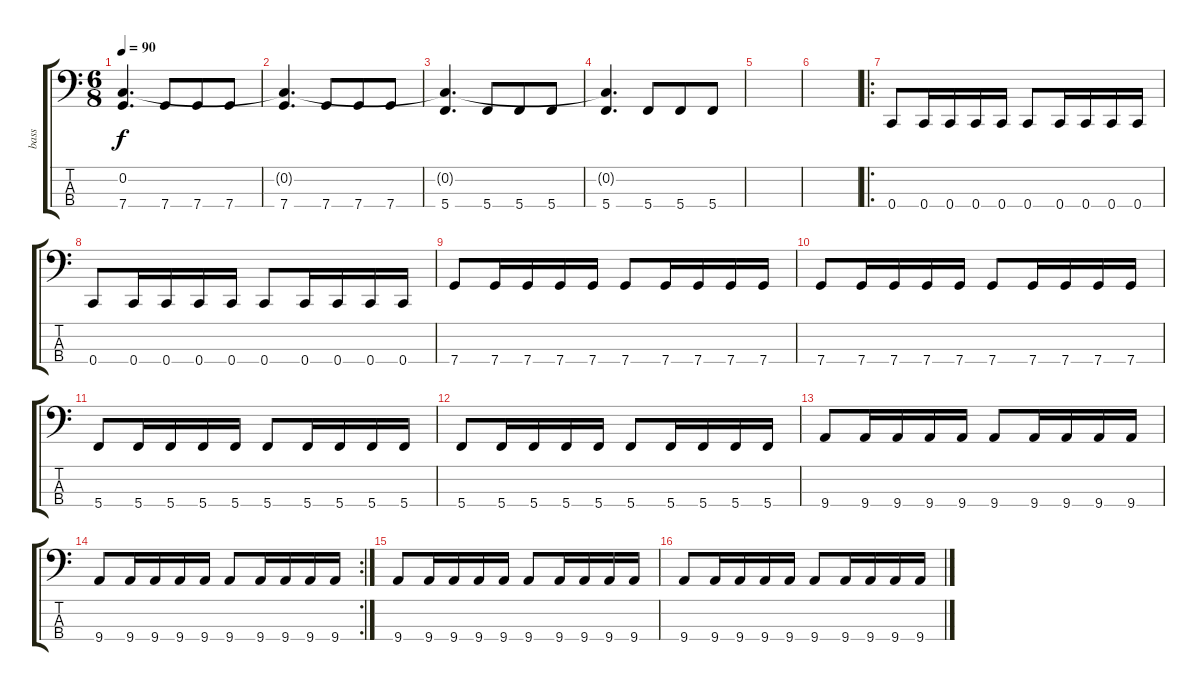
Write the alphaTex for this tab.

\track ("bass" "bass") {instrument electricbasspick}
\staff {score tabs}
\tuning (F2 C2 G1 C1) {hide}
\ts (6 8)
\tempo 90
\clef f4
\ks c
(0.2{t} 7.4).4{d dy f} 7.4.8 7.4.8 7.4.8 |
(0.2{t} 7.4).4{d} 7.4.8 7.4.8 7.4.8 |
(0.2{t} 5.4).4{d} 5.4.8 5.4.8 5.4.8 |
(0.2{t} 5.4).4{d} 5.4.8 5.4.8 5.4.8 |
|
|
\ro
0.4.8 0.4.16 0.4.16 0.4.16 0.4.16 0.4.8 0.4.16 0.4.16 0.4.16 0.4.16 |
0.4.8 0.4.16 0.4.16 0.4.16 0.4.16 0.4.8 0.4.16 0.4.16 0.4.16 0.4.16 |
7.4.8 7.4.16 7.4.16 7.4.16 7.4.16 7.4.8 7.4.16 7.4.16 7.4.16 7.4.16 |
7.4.8 7.4.16 7.4.16 7.4.16 7.4.16 7.4.8 7.4.16 7.4.16 7.4.16 7.4.16 |
5.4.8 5.4.16 5.4.16 5.4.16 5.4.16 5.4.8 5.4.16 5.4.16 5.4.16 5.4.16 |
5.4.8 5.4.16 5.4.16 5.4.16 5.4.16 5.4.8 5.4.16 5.4.16 5.4.16 5.4.16 |
9.4.8 9.4.16 9.4.16 9.4.16 9.4.16 9.4.8 9.4.16 9.4.16 9.4.16 9.4.16 |
\rc 2
9.4.8 9.4.16 9.4.16 9.4.16 9.4.16 9.4.8 9.4.16 9.4.16 9.4.16 9.4.16 |
9.4.8 9.4.16 9.4.16 9.4.16 9.4.16 9.4.8 9.4.16 9.4.16 9.4.16 9.4.16 |
9.4.8 9.4.16 9.4.16 9.4.16 9.4.16 9.4.8 9.4.16 9.4.16 9.4.16 9.4.16
